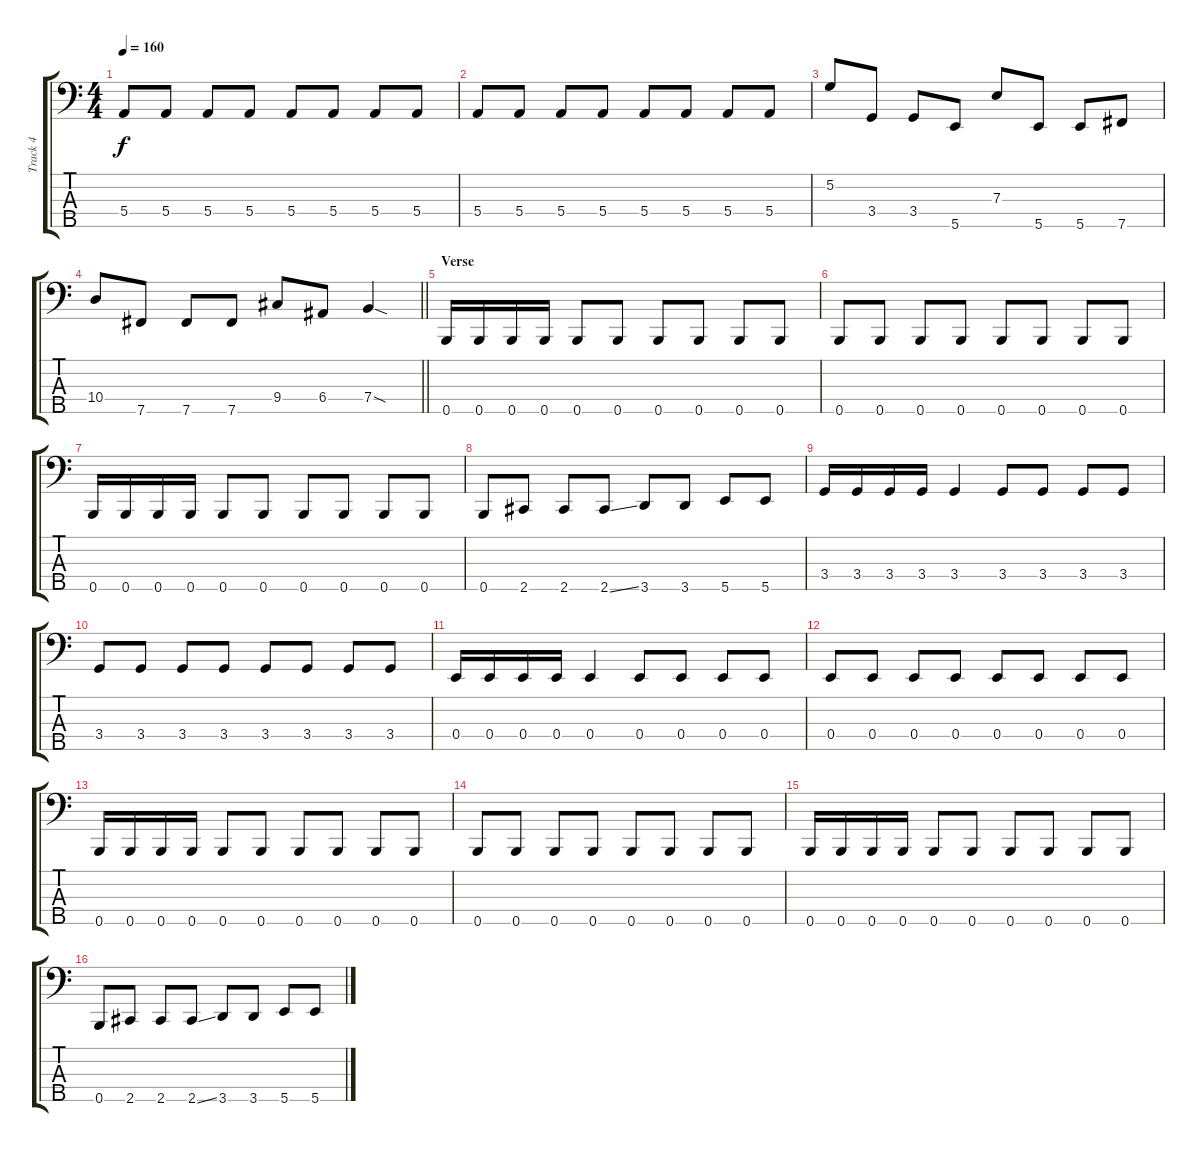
\track ("Track 4" "Track 4") {instrument electricbassfinger}
\staff {score tabs}
\tuning (G2 D2 A1 E1 B0) {hide}
\ts (4 4)
\tempo 160
\clef f4
\ks c
5.4.8{dy f} 5.4.8 5.4.8 5.4.8 5.4.8 5.4.8 5.4.8 5.4.8 |
5.4.8 5.4.8 5.4.8 5.4.8 5.4.8 5.4.8 5.4.8 5.4.8 |
5.2.8 3.4.8 3.4.8 5.5.8 7.3.8 5.5.8 5.5.8 7.5.8 |
\barLineRight lightlight
10.4.8 7.5.8 7.5.8 7.5.8 9.4.8 6.4.8 7.4{sod}.4 |
\section ("" "Verse")
0.5.16 0.5.16 0.5.16 0.5.16 0.5.8 0.5.8 0.5.8 0.5.8 0.5.8 0.5.8 |
0.5.8 0.5.8 0.5.8 0.5.8 0.5.8 0.5.8 0.5.8 0.5.8 |
0.5.16 0.5.16 0.5.16 0.5.16 0.5.8 0.5.8 0.5.8 0.5.8 0.5.8 0.5.8 |
0.5.8 2.5.8 2.5.8 2.5{ss}.8 3.5.8 3.5.8 5.5.8 5.5.8 |
3.4.16 3.4.16 3.4.16 3.4.16 3.4.4 3.4.8 3.4.8 3.4.8 3.4.8 |
3.4.8 3.4.8 3.4.8 3.4.8 3.4.8 3.4.8 3.4.8 3.4.8 |
0.4.16 0.4.16 0.4.16 0.4.16 0.4.4 0.4.8 0.4.8 0.4.8 0.4.8 |
0.4.8 0.4.8 0.4.8 0.4.8 0.4.8 0.4.8 0.4.8 0.4.8 |
0.5.16 0.5.16 0.5.16 0.5.16 0.5.8 0.5.8 0.5.8 0.5.8 0.5.8 0.5.8 |
0.5.8 0.5.8 0.5.8 0.5.8 0.5.8 0.5.8 0.5.8 0.5.8 |
0.5.16 0.5.16 0.5.16 0.5.16 0.5.8 0.5.8 0.5.8 0.5.8 0.5.8 0.5.8 |
0.5.8 2.5.8 2.5.8 2.5{ss}.8 3.5.8 3.5.8 5.5.8 5.5.8
